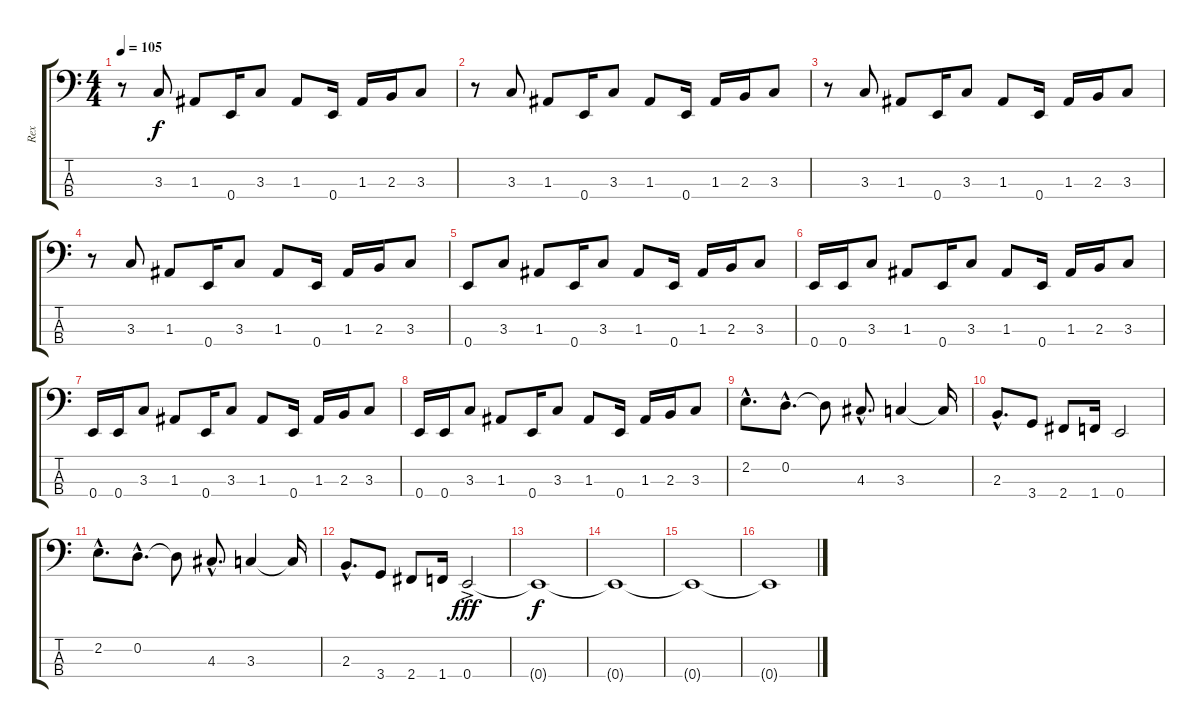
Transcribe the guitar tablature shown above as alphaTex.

\track ("Rex" "Rex") {instrument electricbasspick}
\staff {score tabs}
\tuning (G2 D2 A1 E1) {hide}
\ts (4 4)
\tempo 105
\clef f4
\ks c
r.8{dy f} 3.3.8 1.3.8 0.4.16 3.3.8 1.3.8 0.4.16 1.3.16 2.3.16 3.3.8 |
r.8 3.3.8 1.3.8 0.4.16 3.3.8 1.3.8 0.4.16 1.3.16 2.3.16 3.3.8 |
r.8 3.3.8 1.3.8 0.4.16 3.3.8 1.3.8 0.4.16 1.3.16 2.3.16 3.3.8 |
r.8 3.3.8 1.3.8 0.4.16 3.3.8 1.3.8 0.4.16 1.3.16 2.3.16 3.3.8 |
0.4.8 3.3.8 1.3.8 0.4.16 3.3.8 1.3.8 0.4.16 1.3.16 2.3.16 3.3.8 |
0.4.16 0.4.16 3.3.8 1.3.8 0.4.16 3.3.8 1.3.8 0.4.16 1.3.16 2.3.16 3.3.8 |
0.4.16 0.4.16 3.3.8 1.3.8 0.4.16 3.3.8 1.3.8 0.4.16 1.3.16 2.3.16 3.3.8 |
0.4.16 0.4.16 3.3.8 1.3.8 0.4.16 3.3.8 1.3.8 0.4.16 1.3.16 2.3.16 3.3.8 |
2.2{hac}.8{d} 0.2{hac}.8{d} 0.2{t}.8 4.3{hac}.8{d} 3.3.4 3.3{t}.16 |
2.3{hac}.8{d} 3.4.8 2.4.8 1.4.16 0.4.2 |
2.2{hac}.8{d} 0.2{hac}.8{d} 0.2{t}.8 4.3{hac}.8{d} 3.3.4 3.3{t}.16 |
2.3{hac}.8{d} 3.4.8 2.4.8 1.4.16 0.4{ac}.2{dy fff} |
0.4{t}.1{dy f} |
0.4{t}.1 |
0.4{t}.1 |
0.4{t}.1
